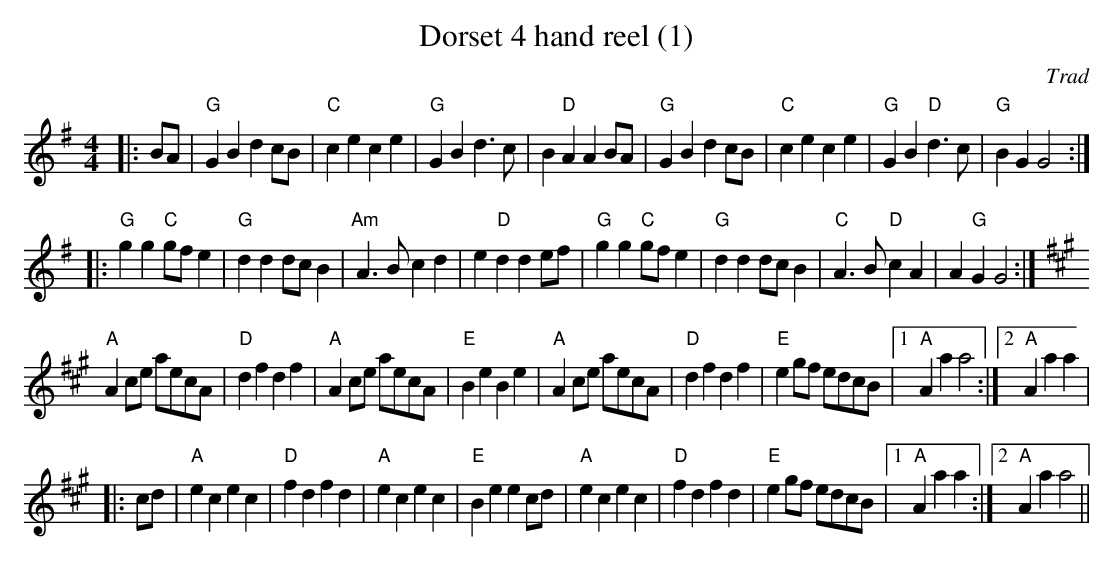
X:1
T:Dorset 4 hand reel (1)
C:Trad
M:4/4
E:10
K:G
|:BA|"G"G2B2 d2cB|"C"c2e2 c2e2|"G"G2B2 d3c|B2"D"A2 A2BA|\
"G"G2B2 d2cB|"C"c2e2 c2e2|"G"G2B2 "D"d3c|"G"B2G2 G4:|*
|:"G"g2g2 "C"gfe2|"G"d2d2 dcB2|"Am"A3B c2d2|e2"D"d2 d2ef|\
"G"g2g2 "C"gfe2|"G"d2d2 dcB2|"C"A3B "D"c2A2|A2"G"G2 G4:|**
E:8
K:A
"A"A2ce aecA|"D"d2f2 d2f2|"A"A2ce aecA|"E"B2e2 B2e2|\
"A"A2ce aecA|"D"d2f2 d2f2|"E"e2gf edcB|1 "A"A2a2 a4:|2 "A"A2a2 a2|*
E:9
|:cd|"A"e2c2 e2c2|"D"f2d2 f2d2|"A"e2c2 e2c2|"E"B2e2 e2cd|\
"A"e2c2 e2c2|"D"f2d2 f2d2|"E"e2gf edcB|1 "A"A2a2 a2:|2 "A"A2a2 a4||**
